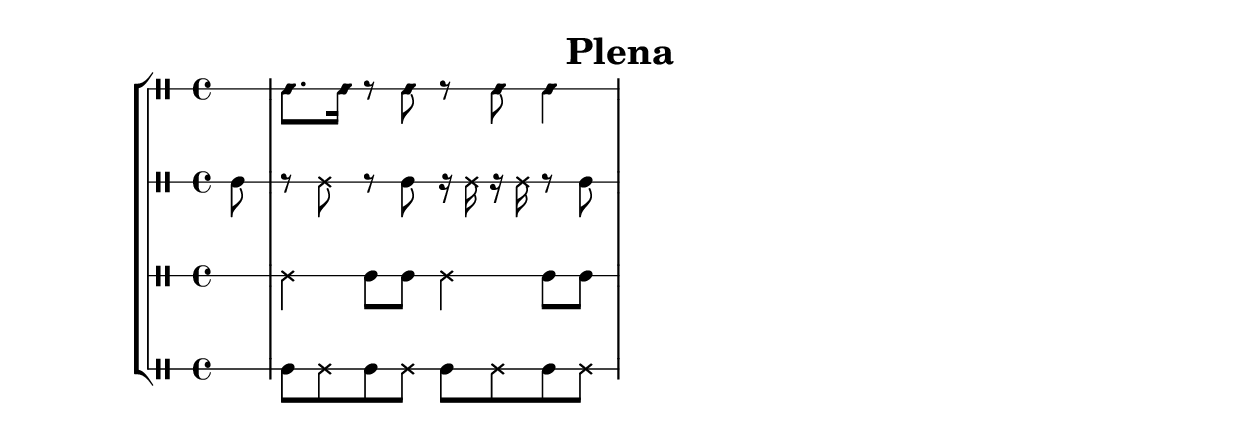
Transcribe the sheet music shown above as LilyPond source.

\version "2.24.3"


\header { 
  title = "Plena"
}

drumPitchNames.clave   = #'clave
drumPitchNames.cl      = #'clave

drumPitchNames.ro      = #'requintoopen
drumPitchNames.rs      = #'requintoslap

drumPitchNames.po      = #'punteadoropen
drumPitchNames.ps      = #'punteadorslap

drumPitchNames.so      = #'seguidoropen
drumPitchNames.ssla    = #'seguidorslap


#(define plena-style '(
         (clave           diamond   #f   0)
         (requintoopen    default   #f   0)
         (requintoslap    cross     #f   0)
         (punteadoropen   default   #f   0)
         (punteadorslap   cross     #f   0)
         (seguidoropen    default   #f   0)
         (seguidorslap    cross     #f   0)
         ))

clave = \drummode {
  \partial 8 s8 |
  clave8. clave16 r8 clave8
  r8 clave8 clave 4 |
}

requinto = \drummode {
  \partial 8 ro8 |
  r8 rs r ro r16 rs r rs r8 ro |
}

punteador = \drummode {
  \partial 8 s8 |
  ps4 po8 po ps4 po8 po |
}

seguidor = \drummode {
  \partial 8 s8 |
  so ssla so ssla so ssla so ssla |
}

% drumStyleTable = #percussion-style

 	
\new StaffGroup <<
  \new DrumStaff \with {
    drumStyleTable = #(alist->hash-table plena-style)
    \override StaffSymbol.line-count = #1
  } \clave 

  \new DrumStaff \with {
    drumStyleTable = #(alist->hash-table plena-style)
    \override StaffSymbol.line-count = #1
  } \requinto


  \new DrumStaff \with {
    drumStyleTable = #(alist->hash-table plena-style)
    \override StaffSymbol.line-count = #1
  } \punteador

  \new DrumStaff \with {
    drumStyleTable = #(alist->hash-table plena-style)
    \override StaffSymbol.line-count = #1
  } \seguidor

>>

